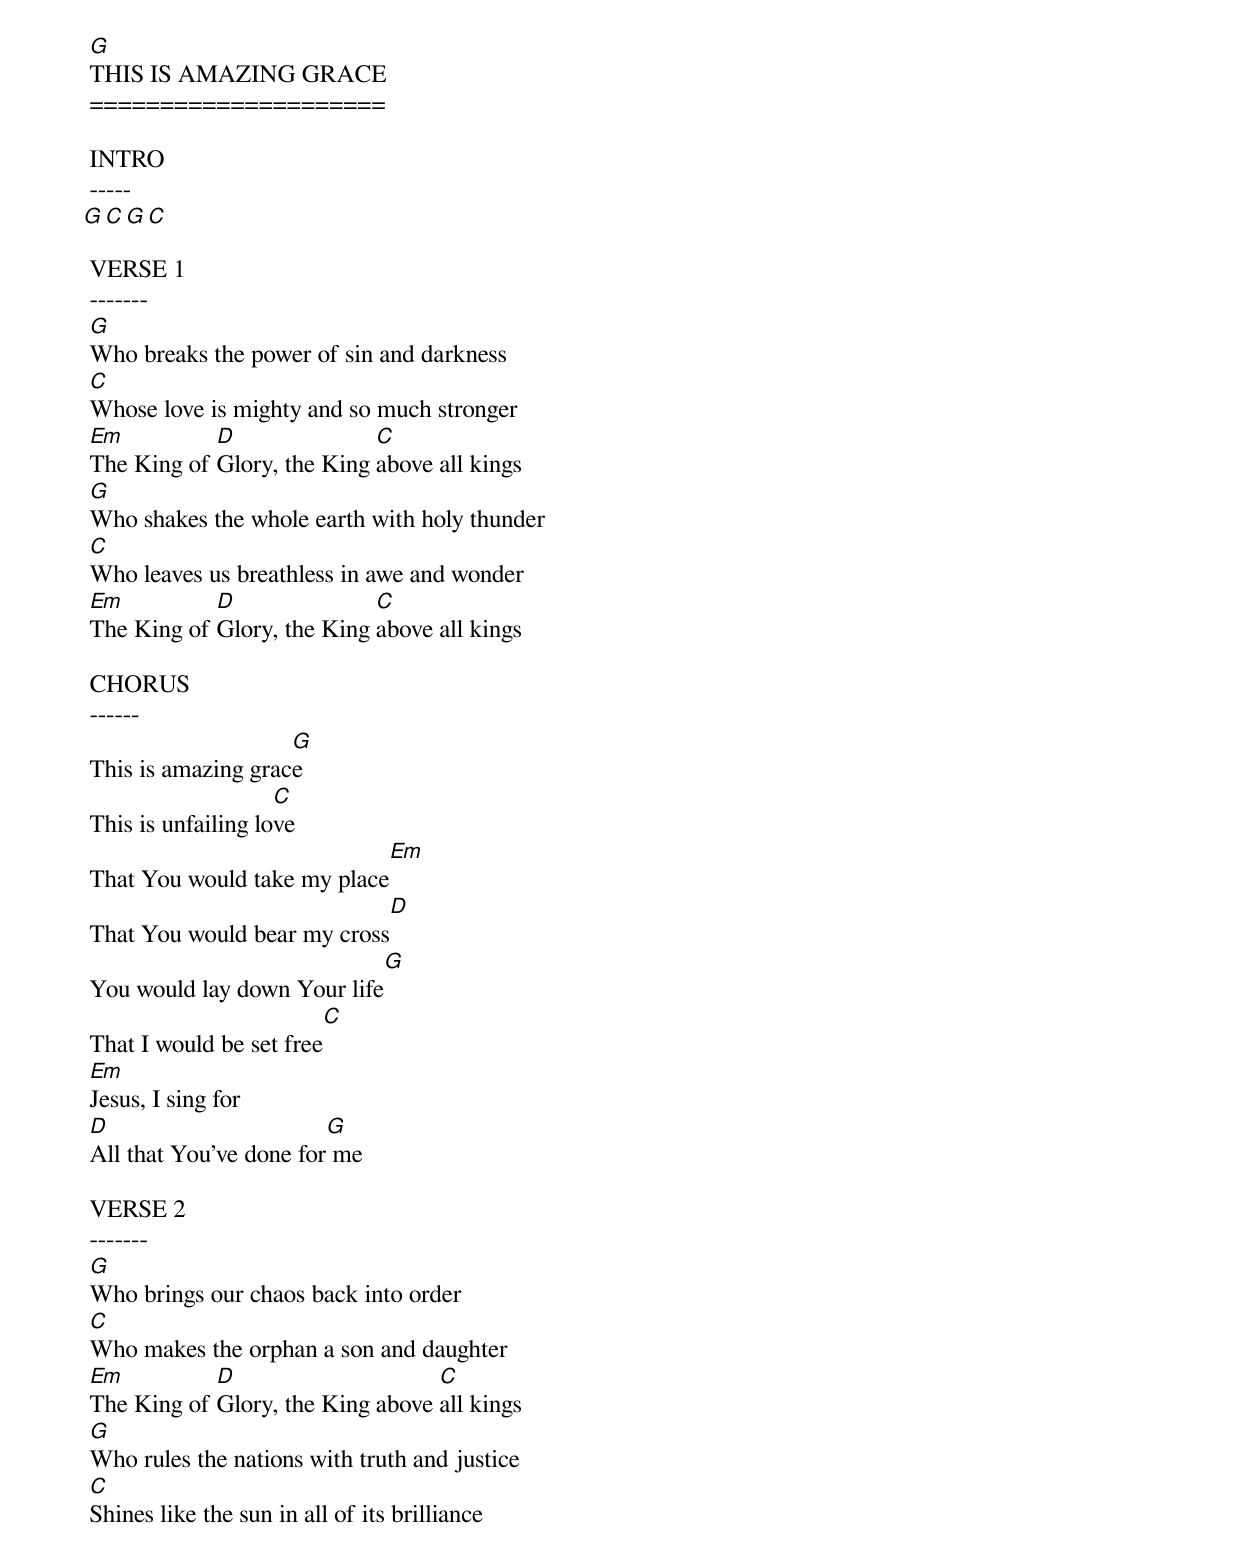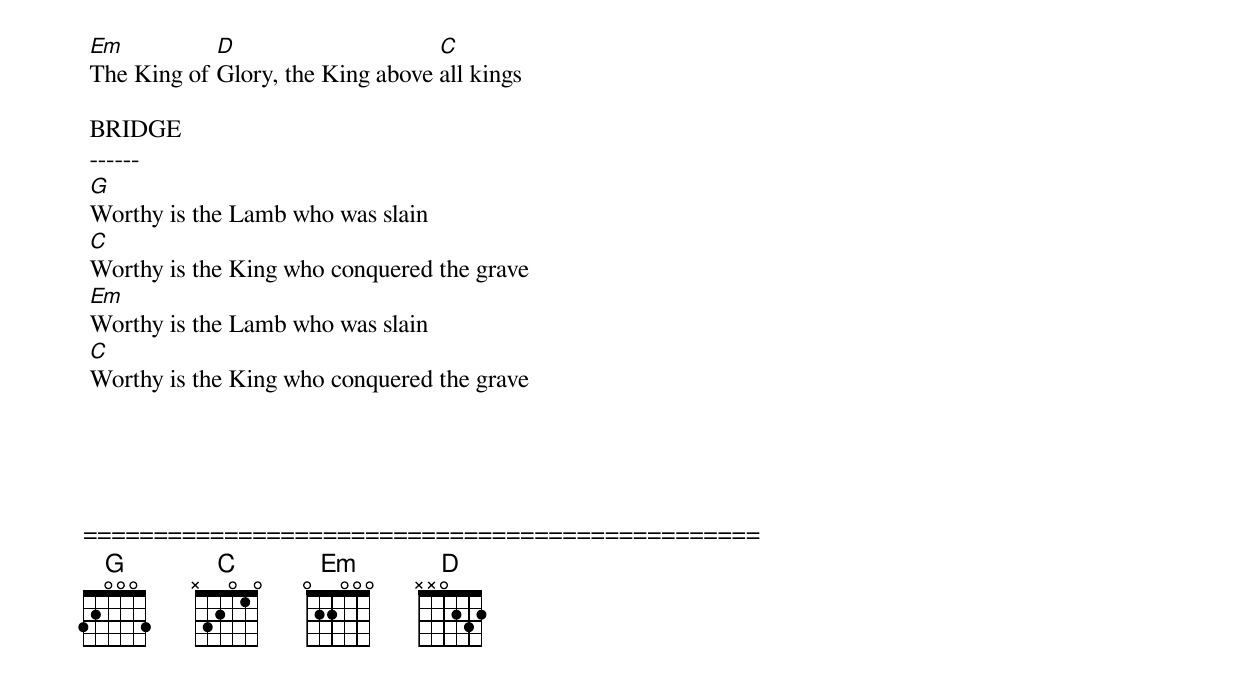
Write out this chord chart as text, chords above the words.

 G
 THIS IS AMAZING GRACE
 =====================

 INTRO
 -----
 G   C   G   C

 VERSE 1
 -------
 G
 Who breaks the power of sin and darkness
 C
 Whose love is mighty and so much stronger
 Em          D               C
 The King of Glory, the King above all kings
 G
 Who shakes the whole earth with holy thunder
 C
 Who leaves us breathless in awe and wonder
 Em          D               C
 The King of Glory, the King above all kings

 CHORUS
 ------
                     G
 This is amazing grace
                     C
 This is unfailing love
                             Em
 That You would take my place
                             D
 That You would bear my cross
                             G
 You would lay down Your life
                         C
 That I would be set free
 Em
 Jesus, I sing for
 D                       G
 All that You've done for me

 VERSE 2
 -------
 G
 Who brings our chaos back into order
 C
 Who makes the orphan a son and daughter
 Em          D                     C
 The King of Glory, the King above all kings
 G
 Who rules the nations with truth and justice
 C
 Shines like the sun in all of its brilliance
 Em          D                     C
 The King of Glory, the King above all kings

 BRIDGE
 ------
 G
 Worthy is the Lamb who was slain
 C
 Worthy is the King who conquered the grave
 Em
 Worthy is the Lamb who was slain
 C
 Worthy is the King who conquered the grave





================================================
